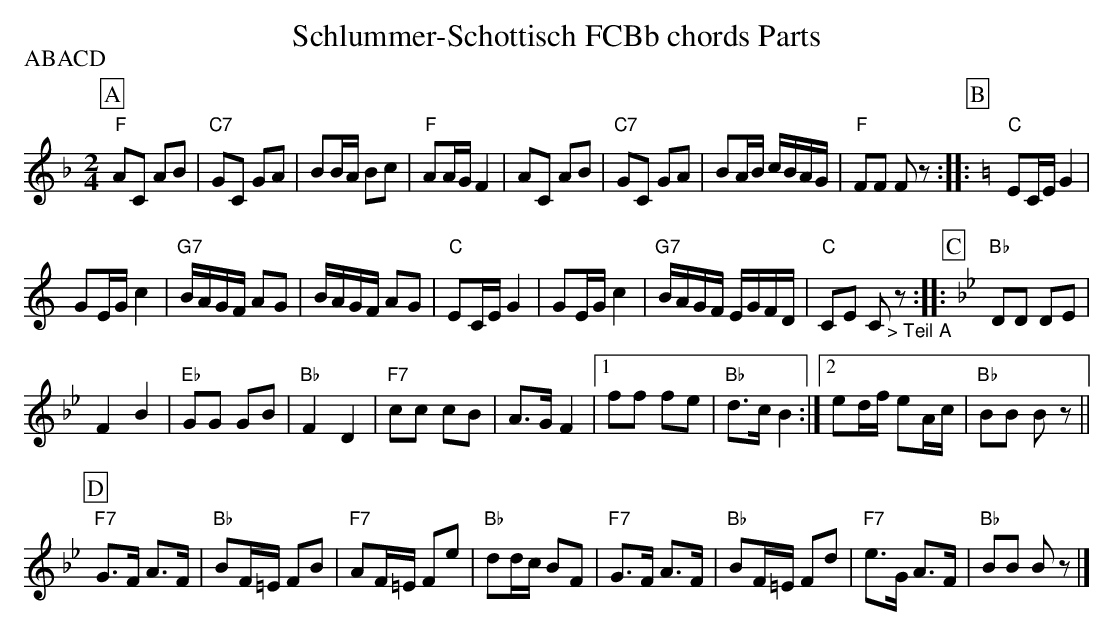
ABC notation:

X:1
T:Schlummer-Schottisch FCBb chords Parts
P:ABACD
M:2/4
L:1/8
K:Fmaj%%MIDI gchordon
[P:A] "F"AC AB | "C7"GC GA | BB/2A/2 Bc | "F"AA/2G/2 F2 | AC AB | "C7"GC GA | BA/2B/2 c/2B/2A/2G/2 | "F"FF Fz :: [P:B] [K:Cmaj] "C"EC/2E/2 G2 |
GE/2G/2c2 | "G7"B/2A/2G/2F/2 AG | B/2A/2G/2F/2 AG | "C"EC/2E/2 G2 | GE/2G/2 c2 | "G7"B/2A/2G/2F/2 E/2G/2F/2D/2 | "C"CE C"_> Teil A"z ::[P:C][K:Bbmaj] "Bb"DD DE |
F2B2 | "Eb"GG GB | "Bb"F2D2 | "F7"cc cB | A>GF2 |1 ff fe | "Bb"d>cB2 :|2 ed/2f/2 eA/2c/2 | "Bb"BB Bz ||
[P:D] "F7"G>F A>F | "Bb"BF/2=E/2 FB | "F7"AF/2=E/2 Fe | "Bb"dd/2c/2 BF | "F7"G>F A>F | "Bb"BF/2=E/2 Fd | "F7"e>G A>F | "Bb"BB Bz |]
